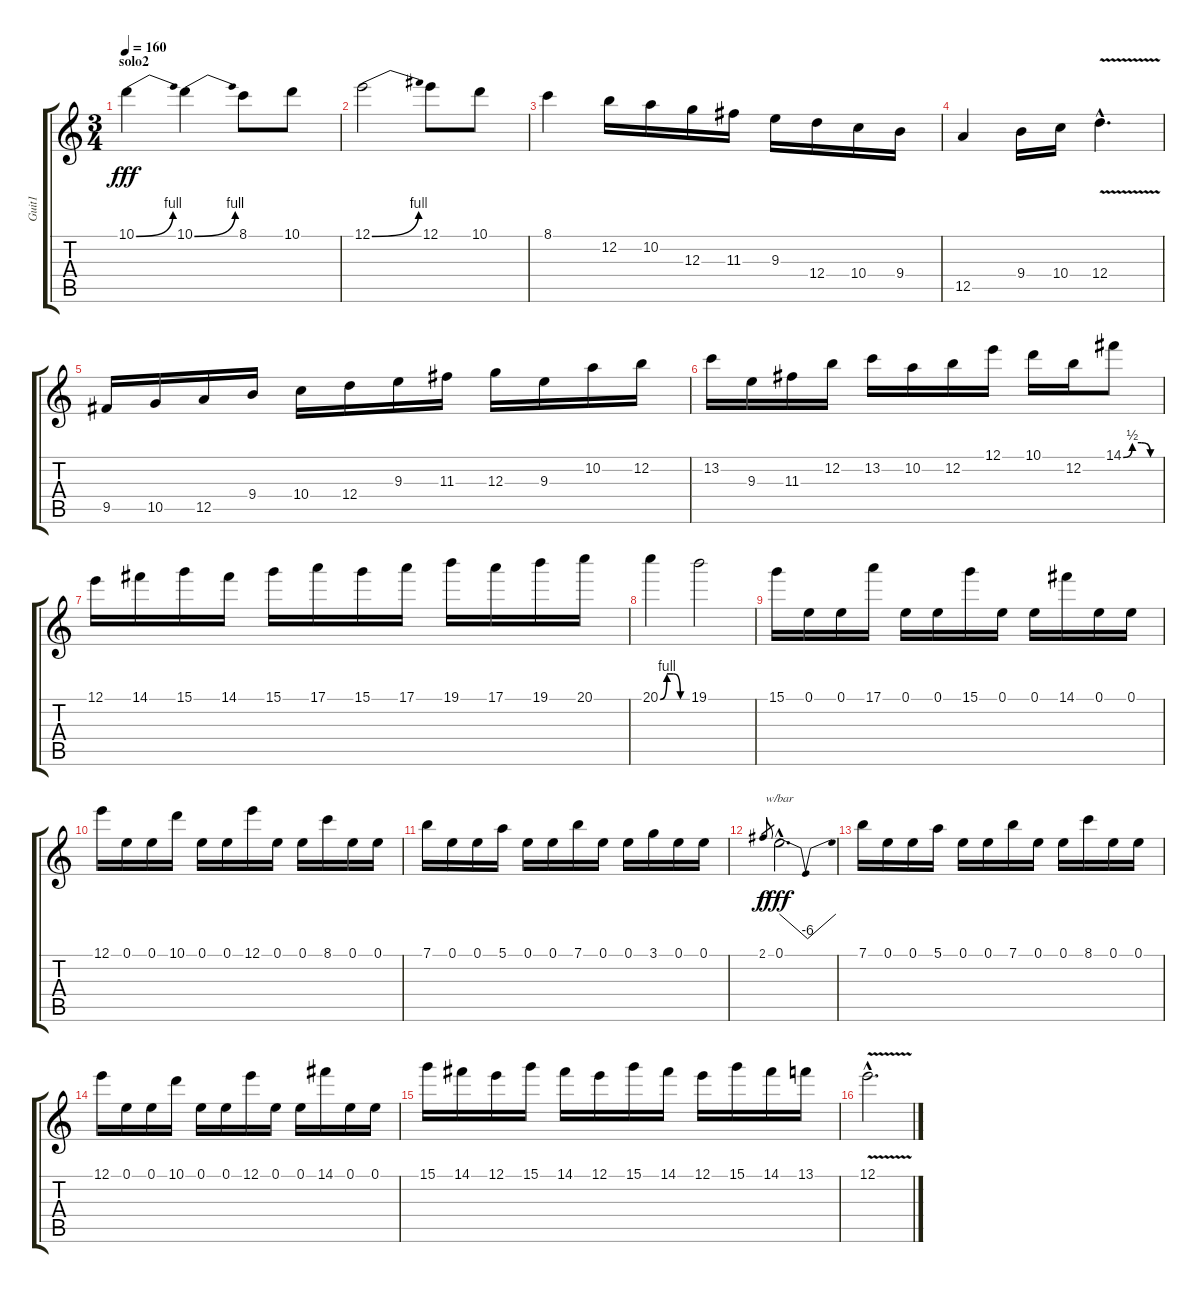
\track ("Guit1" "Guit1") {instrument electricguitarclean}
\staff {score tabs}
\tuning (E4 B3 G3 D3 A2 E2) {hide}
\ts (3 4)
\section ("" "solo2")
\tempo 160
\clef g2
\ks c
10.1{be (bend 0 0 60 4)}.4{dy fff volume 13 instrument overdrivenguitar} 10.1{be (bend 0 0 60 4)}.4 8.1.8 10.1.8 |
12.1{be (bend 0 0 60 4)}.2 12.1.8 10.1.8 |
8.1.4 12.2.16 10.2.16 12.3.16 11.3.16 9.3.16 12.4.16 10.4.16 9.4.16 |
12.5.4 9.4.16 10.4.16 12.4{v hac}.4{d} |
9.5.16 10.5.16 12.5.16 9.4.16 10.4.16 12.4.16 9.3.16 11.3.16 12.3.16 9.3.16 10.2.16 12.2.16 |
13.2.16 9.3.16 11.3.16 12.2.16 13.2.16 10.2.16 12.2.16 12.1.16 10.1.16 12.2.16 14.1{be (custom 0 0 15 2 30 2 45 0 60 0)}.8 |
12.1.16 14.1.16 15.1.16 14.1.16 15.1.16 17.1.16 15.1.16 17.1.16 19.1.16 17.1.16 19.1.16 20.1.16 |
20.1{be (custom 0 0 15 4 30 4 45 0 60 0)}.4 19.1.2 |
15.1.16 0.1.16 0.1.16 17.1.16 0.1.16 0.1.16 15.1.16 0.1.16 0.1.16 14.1.16 0.1.16 0.1.16 |
12.1.16 0.1.16 0.1.16 10.1.16 0.1.16 0.1.16 12.1.16 0.1.16 0.1.16 8.1.16 0.1.16 0.1.16 |
7.1.16 0.1.16 0.1.16 5.1.16 0.1.16 0.1.16 7.1.16 0.1.16 0.1.16 3.1.16 0.1.16 0.1.16 |
2.1.8{gr dy f} 0.1{hac}.2{d tbe (dip default 0 0 30 -24 60 0) dy fff} |
7.1.16 0.1.16 0.1.16 5.1.16 0.1.16 0.1.16 7.1.16 0.1.16 0.1.16 8.1.16 0.1.16 0.1.16 |
12.1.16 0.1.16 0.1.16 10.1.16 0.1.16 0.1.16 12.1.16 0.1.16 0.1.16 14.1.16 0.1.16 0.1.16 |
15.1.16 14.1.16 12.1.16 15.1.16 14.1.16 12.1.16 15.1.16 14.1.16 12.1.16 15.1.16 14.1.16 13.1.16 |
12.1{v hac}.2{d}
